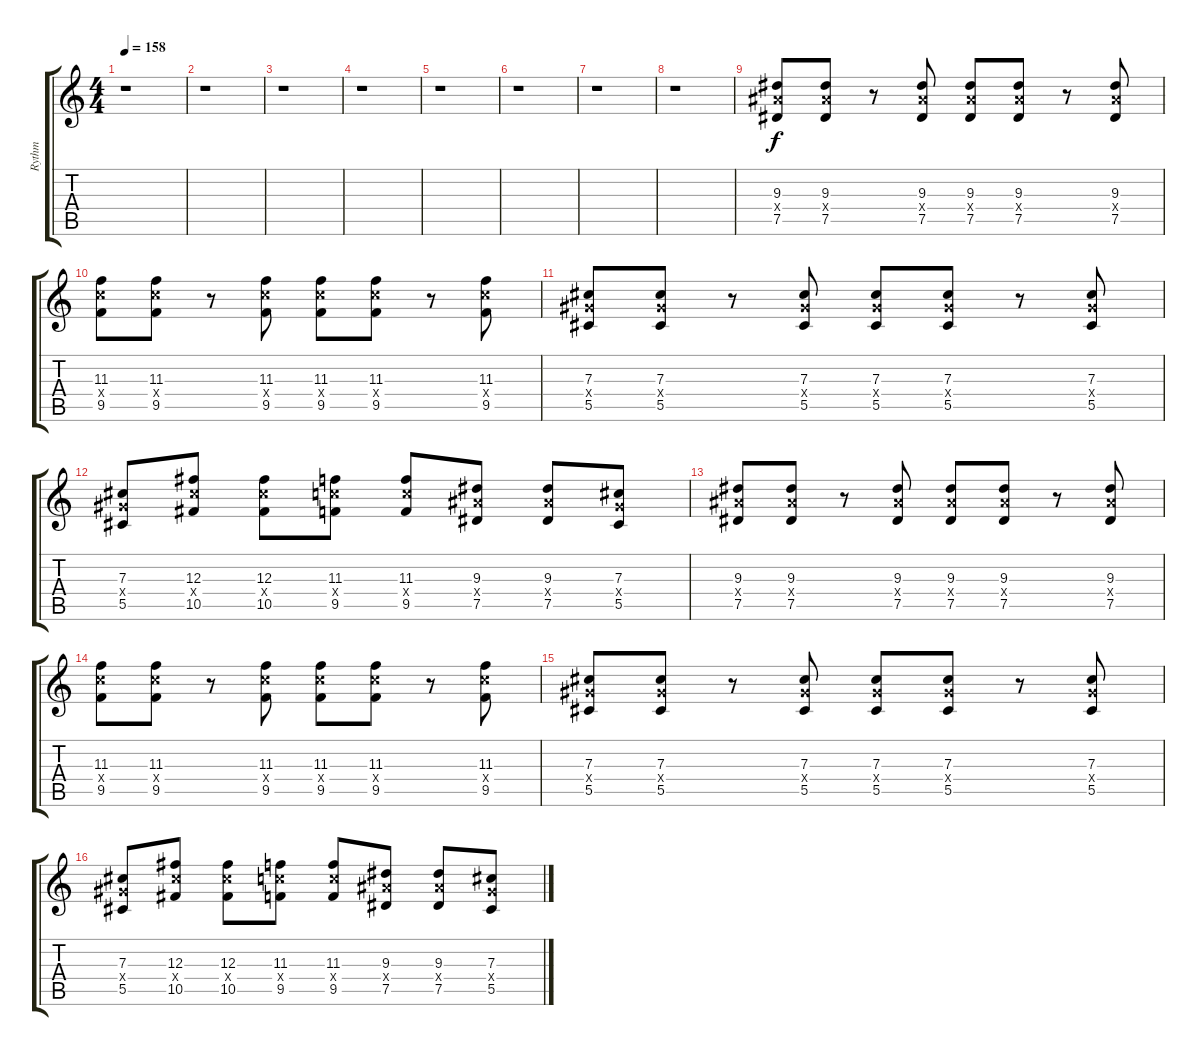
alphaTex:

\track ("Rythm" "Rythm") {instrument distortionguitar}
\staff {score tabs}
\tuning (Eb4 Bb3 Gb3 Db3 Ab2 Db2) {hide}
\ts (4 4)
\tempo 158
\clef g2
\ks c
r.1{dy f instrument distortionguitar} |
r.1 |
r.1 |
r.1 |
r.1 |
r.1 |
r.1 |
r.1 |
(9.3 9.4{x} 7.5).8 (9.3 9.4{x} 7.5).8 r.8 (9.3 9.4{x} 7.5).8 (9.3 9.4{x} 7.5).8 (9.3 9.4{x} 7.5).8 r.8 (9.3 9.4{x} 7.5).8 |
(11.3 11.4{x} 9.5).8 (11.3 11.4{x} 9.5).8 r.8 (11.3 11.4{x} 9.5).8 (11.3 11.4{x} 9.5).8 (11.3 11.4{x} 9.5).8 r.8 (11.3 11.4{x} 9.5).8 |
(7.3 7.4{x} 5.5).8 (7.3 7.4{x} 5.5).8 r.8 (7.3 7.4{x} 5.5).8 (7.3 7.4{x} 5.5).8 (7.3 7.4{x} 5.5).8 r.8 (7.3 7.4{x} 5.5).8 |
(7.3 7.4{x} 5.5).8 (12.3 12.4{x} 10.5).8 (12.3 12.4{x} 10.5).8 (11.3 11.4{x} 9.5).8 (11.3 11.4{x} 9.5).8 (9.3 9.4{x} 7.5).8 (9.3 9.4{x} 7.5).8 (7.3 7.4{x} 5.5).8 |
(9.3 9.4{x} 7.5).8 (9.3 9.4{x} 7.5).8 r.8 (9.3 9.4{x} 7.5).8 (9.3 9.4{x} 7.5).8 (9.3 9.4{x} 7.5).8 r.8 (9.3 9.4{x} 7.5).8 |
(11.3 11.4{x} 9.5).8 (11.3 11.4{x} 9.5).8 r.8 (11.3 11.4{x} 9.5).8 (11.3 11.4{x} 9.5).8 (11.3 11.4{x} 9.5).8 r.8 (11.3 11.4{x} 9.5).8 |
(7.3 7.4{x} 5.5).8 (7.3 7.4{x} 5.5).8 r.8 (7.3 7.4{x} 5.5).8 (7.3 7.4{x} 5.5).8 (7.3 7.4{x} 5.5).8 r.8 (7.3 7.4{x} 5.5).8 |
(7.3 7.4{x} 5.5).8 (12.3 12.4{x} 10.5).8 (12.3 12.4{x} 10.5).8 (11.3 11.4{x} 9.5).8 (11.3 11.4{x} 9.5).8 (9.3 9.4{x} 7.5).8 (9.3 9.4{x} 7.5).8 (7.3 7.4{x} 5.5).8
